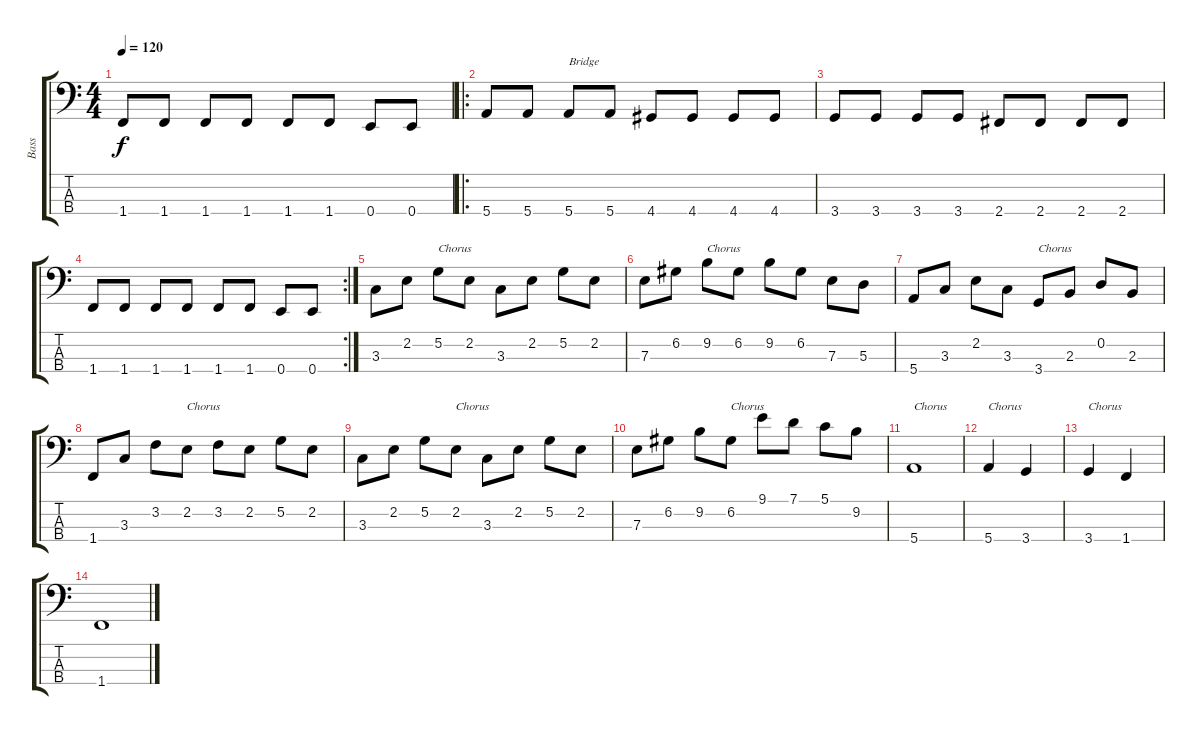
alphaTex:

\track ("Bass" "Bass") {instrument slapbass2}
\staff {score tabs}
\tuning (G2 D2 A1 E1) {hide}
\ts (4 4)
\tempo 120
\clef f4
\ks c
1.4.8{dy f} 1.4.8 1.4.8 1.4.8 1.4.8 1.4.8 0.4.8 0.4.8 |
\ro
5.4.8 5.4.8 5.4.8{txt "Bridge"} 5.4.8 4.4.8 4.4.8 4.4.8 4.4.8 |
3.4.8 3.4.8 3.4.8 3.4.8 2.4.8 2.4.8 2.4.8 2.4.8 |
\rc 2
1.4.8 1.4.8 1.4.8 1.4.8 1.4.8 1.4.8 0.4.8 0.4.8 |
3.3.8 2.2.8 5.2.8{txt "Chorus"} 2.2.8 3.3.8 2.2.8 5.2.8 2.2.8 |
7.3.8 6.2.8 9.2.8{txt "Chorus"} 6.2.8 9.2.8 6.2.8 7.3.8 5.3.8 |
5.4.8 3.3.8 2.2.8 3.3.8 3.4.8{txt "Chorus"} 2.3.8 0.2.8 2.3.8 |
1.4.8 3.3.8 3.2.8 2.2.8{txt "Chorus"} 3.2.8 2.2.8 5.2.8 2.2.8 |
3.3.8 2.2.8 5.2.8 2.2.8{txt "Chorus"} 3.3.8 2.2.8 5.2.8 2.2.8 |
7.3.8 6.2.8 9.2.8 6.2.8{txt "Chorus"} 9.1.8 7.1.8 5.1.8 9.2.8 |
5.4.1{txt "Chorus"} |
5.4.4{txt "Chorus"} 3.4.4 |
3.4.4{txt "Chorus"} 1.4.4 |
1.4.1
